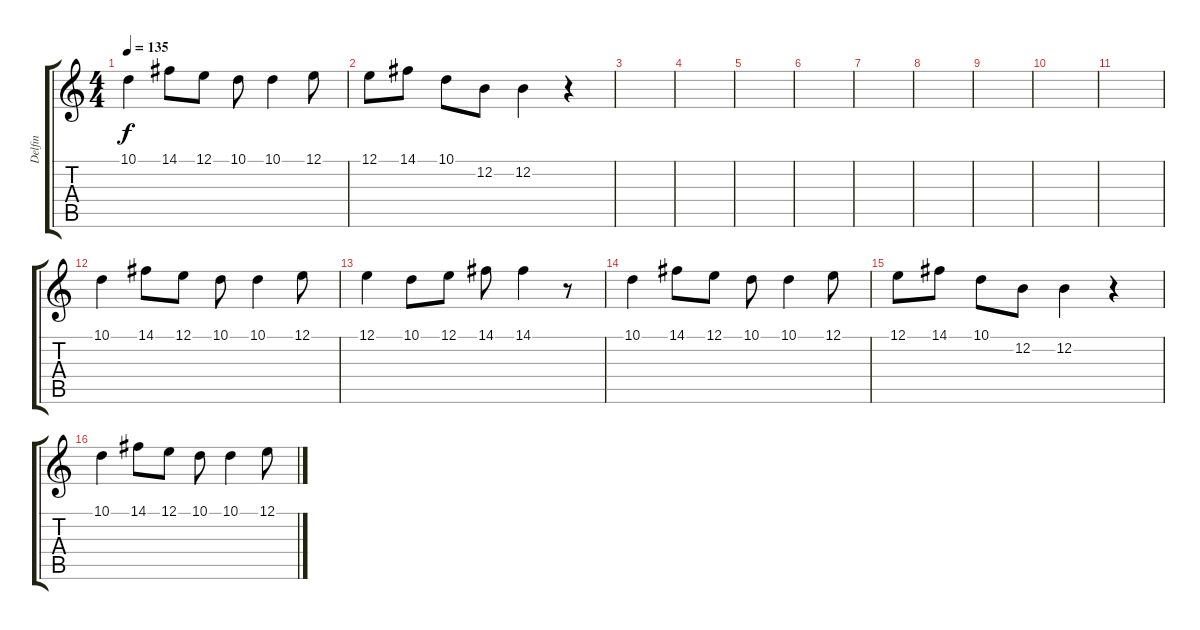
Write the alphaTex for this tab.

\track ("Delfin" "Delfin") {instrument lead6voice}
\staff {score tabs}
\tuning (E4 B3 G3 D3 A2 E2) {hide}
\ts (4 4)
\tempo 135
\clef g2
\ks c
10.1.4{dy f} 14.1.8 12.1.8 10.1.8 10.1.4 12.1.8 |
12.1.8 14.1.8 10.1.8 12.2.8 12.2.4 r.4 |
|
|
|
|
|
|
|
|
|
10.1.4 14.1.8 12.1.8 10.1.8 10.1.4 12.1.8 |
12.1.4 10.1.8 12.1.8 14.1.8 14.1.4 r.8 |
10.1.4 14.1.8 12.1.8 10.1.8 10.1.4 12.1.8 |
12.1.8 14.1.8 10.1.8 12.2.8 12.2.4 r.4 |
10.1.4 14.1.8 12.1.8 10.1.8 10.1.4 12.1.8
